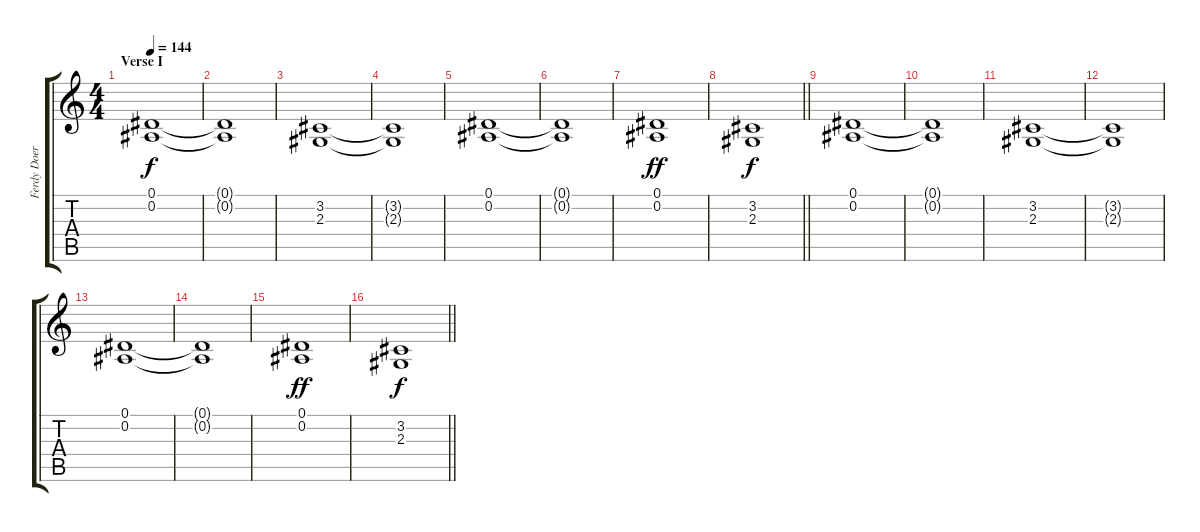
\track ("Ferdy Doernberg" "Ferdy Doer") {instrument fx7echoes}
\staff {score tabs}
\tuning (Eb4 Bb3 Gb3 Db3 Ab2 Eb2) {hide}
\ts (4 4)
\section ("" "Verse I")
\tempo 144
\clef g2
\ks c
(0.1 0.2).1{dy f} |
(0.1{t} 0.2{t}).1 |
(3.2 2.3).1 |
(3.2{t} 2.3{t}).1 |
(0.1 0.2).1 |
(0.1{t} 0.2{t}).1 |
(0.1 0.2).1{dy ff} |
\barLineRight lightlight
(3.2 2.3).1{dy f} |
(0.1 0.2).1 |
(0.1{t} 0.2{t}).1 |
(3.2 2.3).1 |
(3.2{t} 2.3{t}).1 |
(0.1 0.2).1 |
(0.1{t} 0.2{t}).1 |
(0.1 0.2).1{dy ff} |
\barLineRight lightlight
(3.2 2.3).1{dy f}
